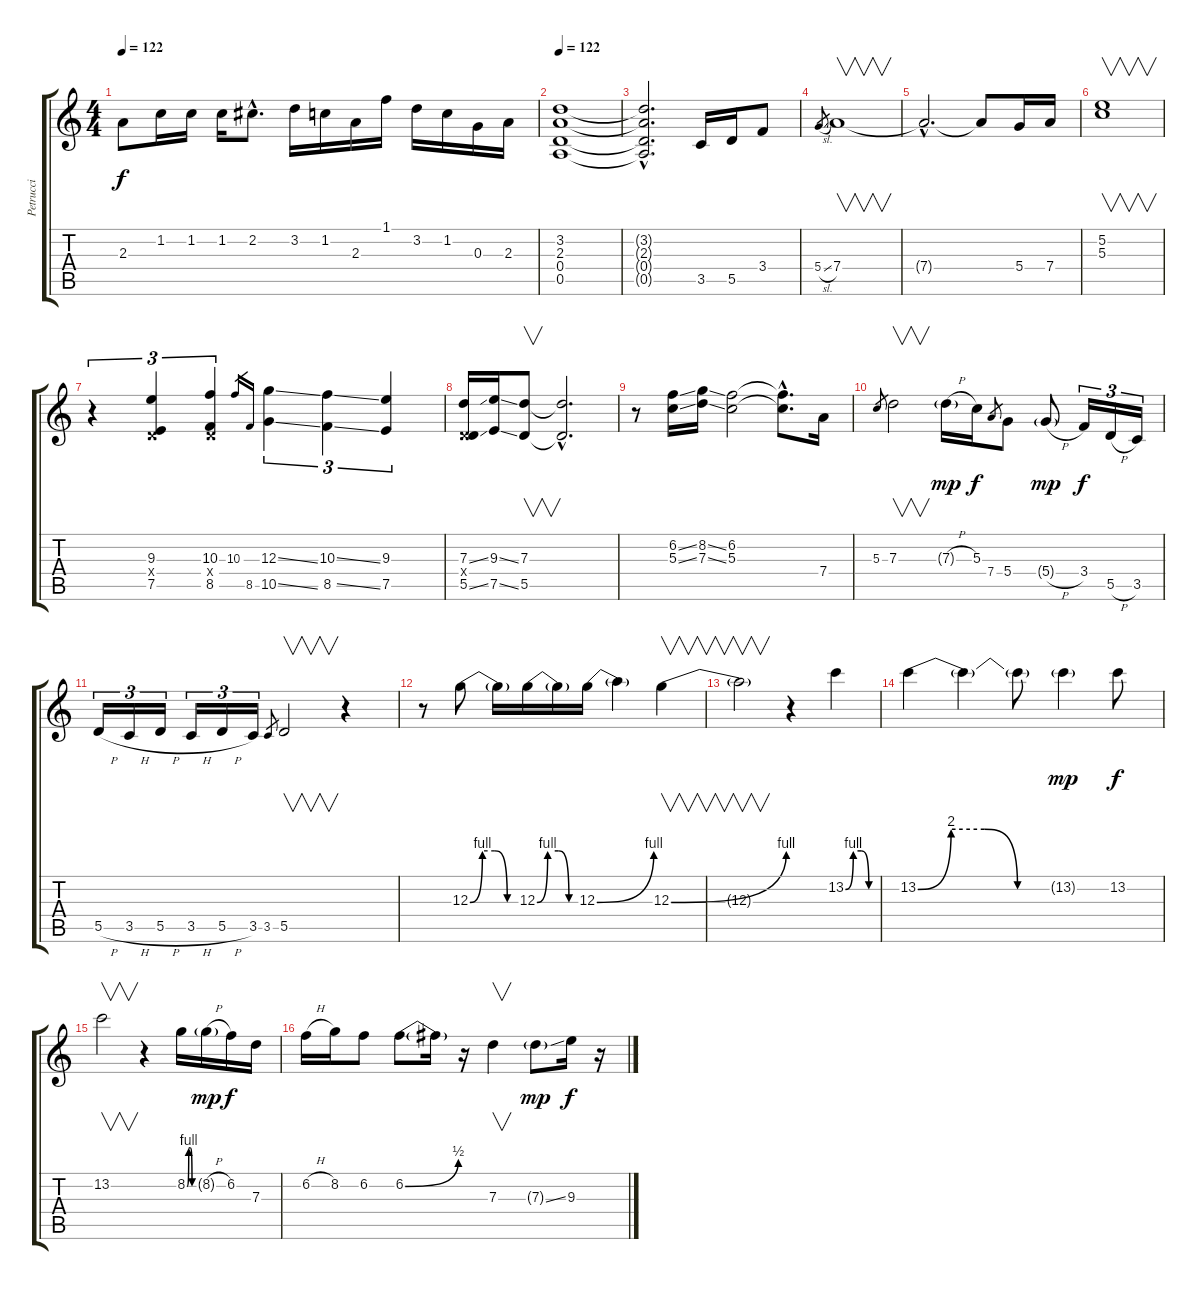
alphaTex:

\track ("Petrucci" "Petrucci") {instrument distortionguitar}
\staff {score tabs}
\tuning (E4 B3 G3 D3 A2 E2) {hide}
\ts (4 4)
\tempo 122
\clef g2
\ks c
2.3{t}.8{dy f} 1.2.16 1.2.16 1.2.16 2.2{hac}.8{d} 3.2.16 1.2.16 2.3.16 1.1.16 3.2.16 1.2.16 0.3.16 2.3.16 |
\tempo 122
(3.2 2.3 0.4 0.5).1{volume 16} |
(3.2{hac t} 2.3{hac t} 0.4{hac t} 0.5{hac t}).2{d} 3.5.16{volume 16 instrument electricguitarclean} 5.5.16{instrument electricguitarclean} 3.4.8 |
5.4{sl}.8{gr} 7.4.1{v} |
7.4{hac t}.2{d} 7.4{t}.8 5.4.16 7.4.16 |
(5.2 5.3).1{v} |
r.4{tu (3 2)} (9.3 0.4{x} 7.5).4{tu (3 2)} (10.3 0.4{x} 8.5).4{tu (3 2)} 10.3.16{gr} 8.5.16{gr} (12.3{ss} 10.5{ss}).4{tu (3 2)} (10.3{ss} 8.5{ss}).4{tu (3 2)} (9.3 7.5).4{tu (3 2)} |
(7.3{ss} 0.4{x} 5.5{ss}).16 (9.3{ss} 7.5{ss}).16 (7.3 5.5).8{v} (7.3{hac t} 5.5{hac t}).2{d} |
r.8 (6.2{ss} 5.3{ss}).16 (8.2{ss} 7.3{ss}).16 (6.2 5.3).2 (6.2{hac t} 5.3{hac t}).8{d} 7.4.16 |
5.3.8{gr} 7.3.2{v} 7.3{h g}.16{dy mp} 5.3.16{dy f} 7.4.8{gr} 5.4.8 5.4{h g}.8{dy mp} 3.4.16{tu (3 2) dy f} 5.5{h}.16{tu (3 2)} 3.5.16{tu (3 2)} |
5.5{h}.16{tu (3 2)} 3.5{h}.16{tu (3 2)} 5.5{h}.16{tu (3 2)} 3.5{h}.16{tu (3 2)} 5.5{h}.16{tu (3 2)} 3.5.16{tu (3 2)} 3.5.8{gr} 5.5.2{v} r.4 |
r.8 12.3{be (custom 0 0 15 4 30 4 45 0 60 0)}.8 12.3{t}.16 12.3{be (custom 0 0 15 4 30 4 45 0 60 0)}.16 12.3{t}.16 12.3{be (bend 0 0 60 4)}.16 12.3{t}.4 12.3{be (bend 0 0 60 4)}.4{v} |
12.3{t}.2{v} r.4 13.2{be (custom 0 0 15 4 30 4 45 0 60 0)}.4 |
13.2{be (custom 0 0 15 8 30 8 45 0 60 0)}.4 13.2{t}.4 13.2{t}.8 13.2{g}.4{dy mp} 13.2.8{dy f} |
13.2.2{v} r.4 8.2{be (custom 0 0 15 4 30 4 45 0 60 0)}.16 8.2{h g}.16{dy mp} 6.2.16{dy f} 7.3.16 |
6.2{h}.16 8.2.16 6.2.8 6.2{be (bend 0 0 60 2)}.8 6.2{t}.16 r.16 7.3.4{v} 7.3{ss g}.8{dy mp} 9.3.16{dy f} r.16
